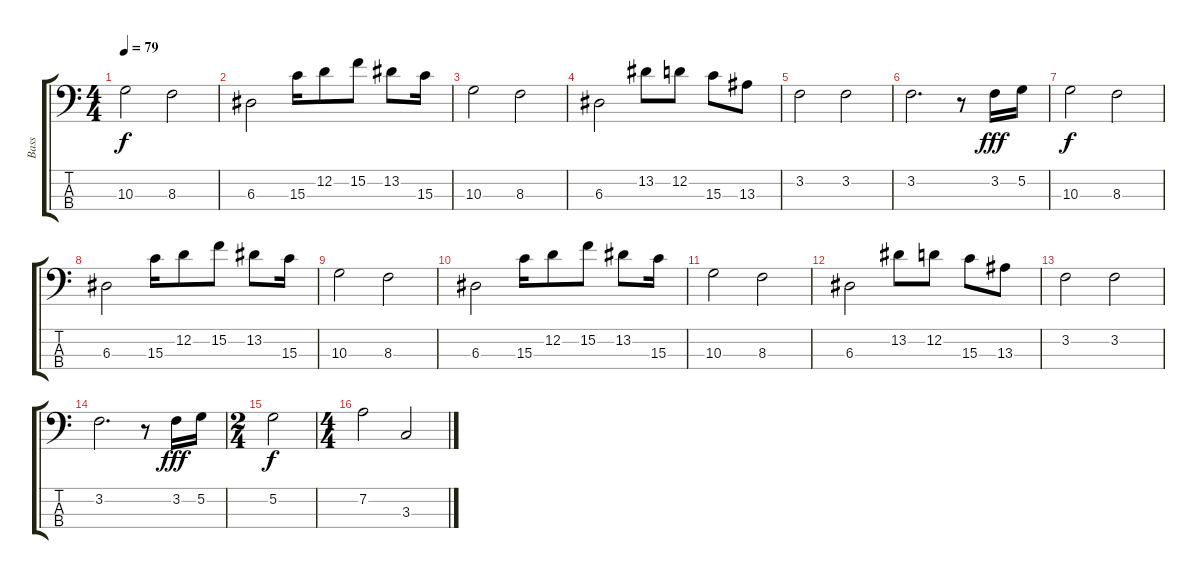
\track ("Bass" "Bass") {instrument electricbassfinger}
\staff {score tabs}
\tuning (G2 D2 A1 E1) {hide}
\ts (4 4)
\tempo 79
\clef f4
\ks c
10.3.2{dy f} 8.3.2 |
6.3.2 15.3.16 12.2.8 15.2.8 13.2.8 15.3.16 |
10.3.2 8.3.2 |
6.3.2 13.2.8 12.2.8 15.3.8 13.3.8 |
3.2.2 3.2.2 |
3.2.2{d} r.8 3.2.16{dy fff} 5.2.16 |
10.3.2{dy f} 8.3.2 |
6.3.2 15.3.16 12.2.8 15.2.8 13.2.8 15.3.16 |
10.3.2 8.3.2 |
6.3.2 15.3.16 12.2.8 15.2.8 13.2.8 15.3.16 |
10.3.2 8.3.2 |
6.3.2 13.2.8 12.2.8 15.3.8 13.3.8 |
3.2.2 3.2.2 |
3.2.2{d} r.8 3.2.16{dy fff} 5.2.16 |
\ts (2 4)
5.2.2{dy f} |
\ts (4 4)
7.2.2 3.3.2
